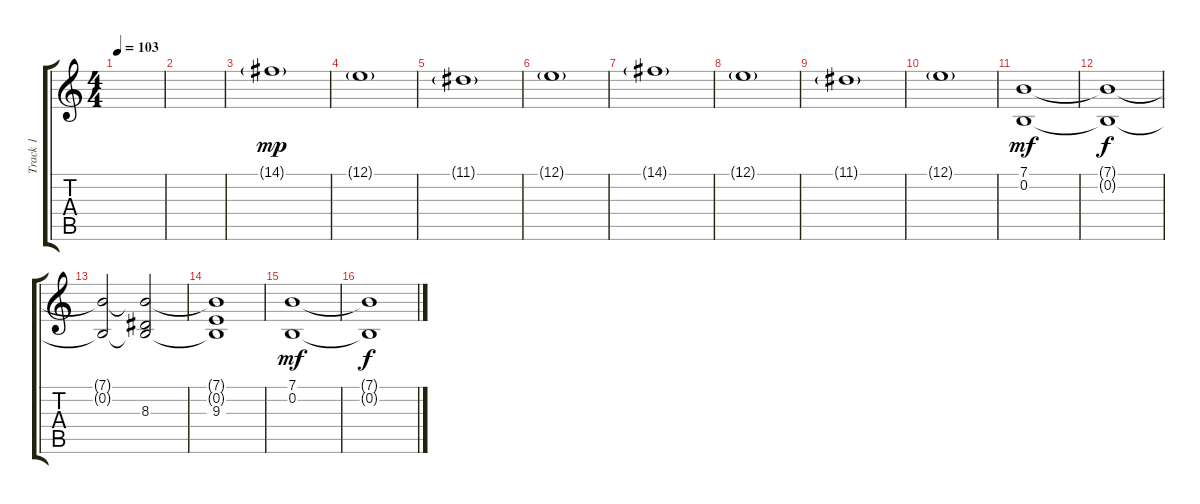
\track ("Track 1" "Track 1") {instrument stringensemble1}
\staff {score tabs}
\tuning (E4 B3 G3 D3 A2 E2) {hide}
\ts (4 4)
\tempo 103
\clef g2
\ks c
|
|
14.1{g}.1{dy mp} |
12.1{g}.1 |
11.1{g}.1 |
12.1{g}.1 |
14.1{g}.1 |
12.1{g}.1 |
11.1{g}.1 |
12.1{g}.1 |
(7.1 0.2).1{dy mf} |
(7.1{t} 0.2{t}).1{dy f} |
(7.1{t} 0.2{t}).2 (7.1{t} 0.2{t} 8.3).2 |
(7.1{t} 0.2{t} 9.3).1 |
(7.1 0.2).1{dy mf} |
(7.1{t} 0.2{t}).1{dy f}
